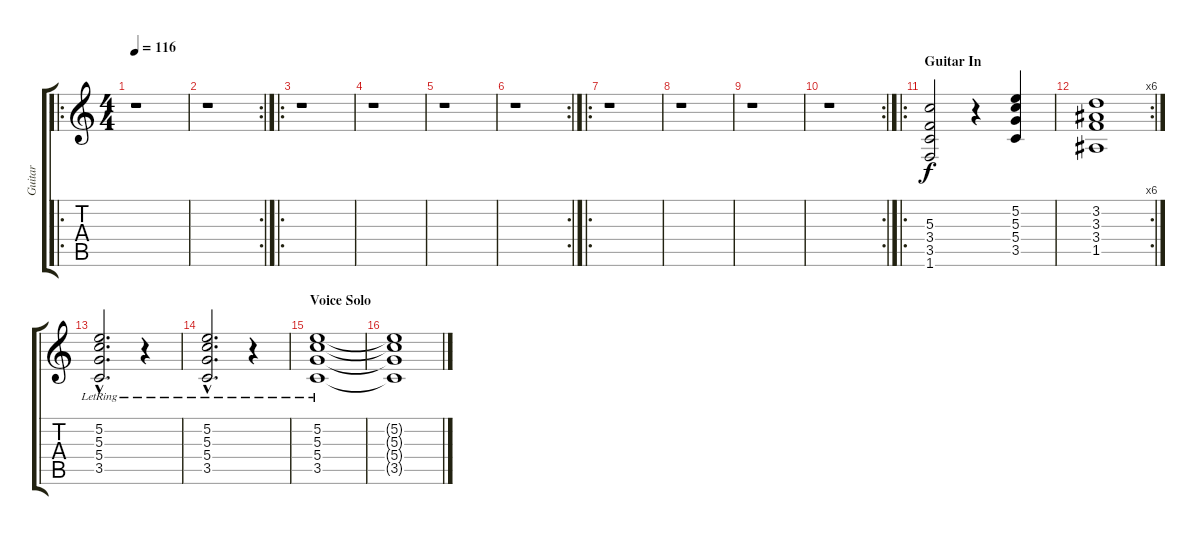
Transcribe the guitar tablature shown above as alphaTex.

\track ("Guitar" "Guitar") {instrument distortionguitar}
\staff {score tabs}
\tuning (E4 B3 G3 D3 A2 E2) {hide}
\ro
\ts (4 4)
\tempo 116
\clef g2
\ks c
r.1{dy f} |
\rc 2
r.1 |
\ro
r.1 |
r.1 |
r.1 |
\rc 2
r.1 |
\ro
r.1 |
r.1 |
r.1 |
\rc 2
r.1 |
\ro
\section ("" "Guitar In")
(5.3 3.4 3.5 1.6).2 r.4 (5.2 5.3 5.4 3.5).4 |
\rc 6
(3.2 3.3 3.4 1.5).1 |
(5.2{hac lr} 5.3{hac lr} 5.4{hac lr} 3.5{hac lr}).2{d} r.4 |
(5.2{hac lr} 5.3{hac lr} 5.4{hac lr} 3.5{hac lr}).2{d} r.4 |
\section ("" "Voice Solo")
(5.2{lr} 5.3{lr} 5.4{lr} 3.5{lr}).1 |
(5.2{t} 5.3{t} 5.4{t} 3.5{t}).1
